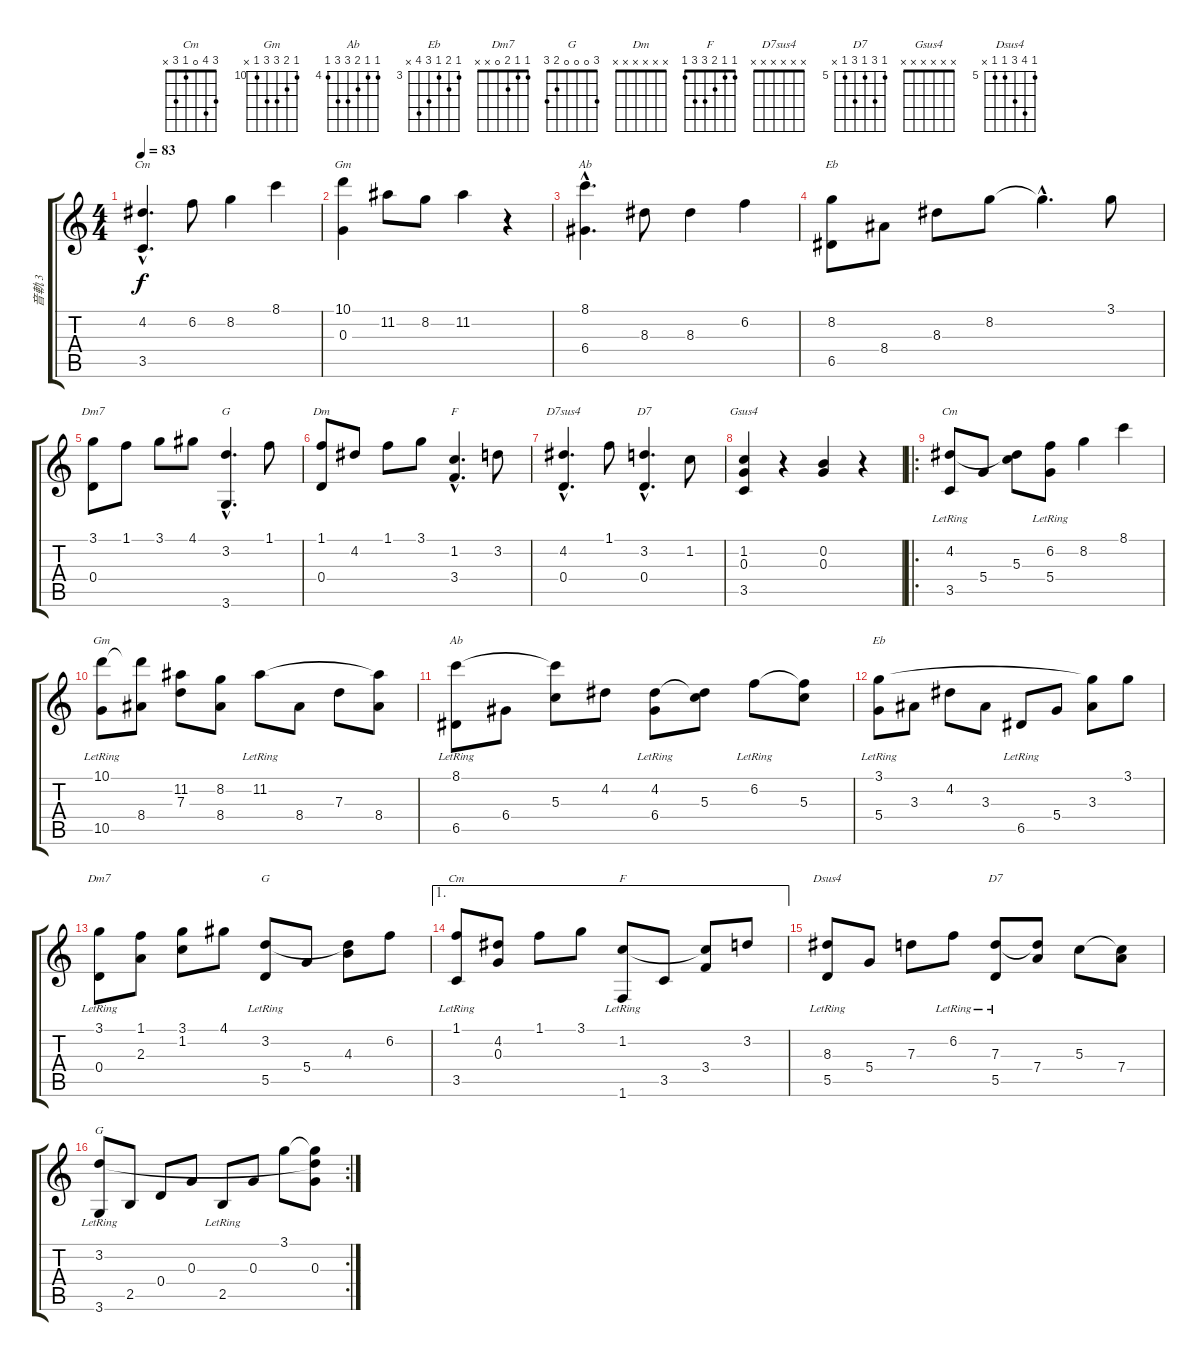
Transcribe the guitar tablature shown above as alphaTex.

\track ("音軌 3" "音軌 3") {instrument acousticguitarnylon}
\staff {score tabs}
\tuning (E4 B3 G3 D3 A2 E2) {hide}
\chord ("Cm" x x x x x x) {firstfret 0}
\chord ("Gm" x x x x x x) {firstfret 0}
\chord ("Ab" x x x x x x) {firstfret 0}
\chord ("Eb" x x x x x x) {firstfret 0}
\chord ("Dm7" x x x x x x) {firstfret 0}
\chord ("G" x x x x x x) {firstfret 0}
\chord ("Dm" x x x x x x) {firstfret 0}
\chord ("F" x x x x x x) {firstfret 0}
\chord ("D7sus4" x x x x x x) {firstfret 0}
\chord ("D7" x x x x x x) {firstfret 0}
\chord ("Gsus4" x x x x x x) {firstfret 0}
\chord ("Cm" 3 4 5 5 3 x)
\chord ("Gm" 10 11 12 12 10 x) {firstfret 10}
\chord ("Ab" 4 4 5 6 6 4) {firstfret 4}
\chord ("Eb" 3 4 3 5 6 x) {firstfret 3}
\chord ("Dm7" 1 1 2 0 x x)
\chord ("G" 3 3 4 5 5 3)
\chord ("Cm" 3 4 0 1 3 x)
\chord ("F" 1 1 2 3 3 1)
\chord ("Dsus4" 5 8 7 5 5 x) {firstfret 5}
\chord ("D7" 5 7 5 7 5 x) {firstfret 5}
\chord ("G" 3 0 0 0 2 3)
\ts (4 4)
\tempo 83
\clef g2
\ks c
(4.2{hac} 3.5{hac}).4{d ch "Cm" dy f instrument acousticguitarnylon} 6.2.8 8.2.4 8.1.4 |
(10.1 0.3).4{ch "Gm"} 11.2.8 8.2.8 11.2.4 r.4 |
(8.1{hac} 6.4{hac}).4{d ch "Ab"} 8.3.8 8.3.4 6.2.4 |
(8.2 6.5).8{ch "Eb"} 8.4.8 8.3.8 8.2.8 8.2{hac t}.4{d} 3.1.8 |
(3.1 0.4).8{ch "Dm7"} 1.1.8 3.1.8 4.1.8 (3.2{hac} 3.6{hac}).4{d ch "G"} 1.1.8 |
(1.1 0.4).8{ch "Dm"} 4.2.8 1.1.8 3.1.8 (1.2{hac} 3.4{hac}).4{d ch "F"} 3.2.8 |
(4.2{hac} 0.4{hac}).4{d ch "D7sus4"} 1.1.8 (3.2{hac} 0.4{hac}).4{d ch "D7"} 1.2.8 |
(1.2 0.3 3.5).4{ch "Gsus4"} r.4 (0.2 0.3).4 r.4 |
\ro
(4.2{lr} 3.5{lr}).8{ch "Cm"} 5.4.8 (4.2{t} 5.3).8 (6.2 5.4{lr}).8 8.2.4 8.1.4 |
(10.1{lr} 10.5{lr}).8{ch "Gm"} (10.1{t} 8.4).8 (11.2 7.3).8 (8.2 8.4).8 11.2{lr}.8 8.4.8 7.3.8 (11.2{t} 8.4).8 |
(8.1{lr} 6.5{lr}).8{ch "Ab"} 6.4.8 (8.1{t} 5.3).8 4.2.8 (4.2{lr} 6.4{lr}).8 (4.2{t} 5.3).8 6.2{lr}.8 (6.2{t} 5.3).8 |
(3.1{lr} 5.4{lr}).8{ch "Eb"} 3.3.8 4.2.8 3.3.8 6.5{lr}.8 5.4.8 (3.1{t} 3.3).8 3.1.8 |
(3.1 0.4{lr}).8{ch "Dm7"} (1.1 2.3).8 (3.1 1.2).8 4.1.8 (3.2 5.5{lr}).8{ch "G"} 5.4.8 (3.2{t} 4.3).8 6.2.8 |
\ae 1
(1.1 3.5{lr}).8{ch "Cm"} (4.2 0.3).8 1.1.8 3.1.8 (1.2 1.6{lr}).8{ch "F"} 3.5.8 (1.2{t} 3.4).8 3.2.8 |
(8.3{lr} 5.5{lr}).8{ch "Dsus4"} 5.4.8 7.3.8 6.2{lr}.8 (7.3 5.5{lr}).8{ch "D7"} (7.3{t} 7.4).8 5.3.8 (5.3{t} 7.4).8 |
\rc 2
(3.2 3.6{lr}).8{ch "G"} 2.5.8 0.4.8 0.3.8 2.5{lr}.8 0.3.8 3.1.8 (3.1{t} 3.2{t} 0.3).8
